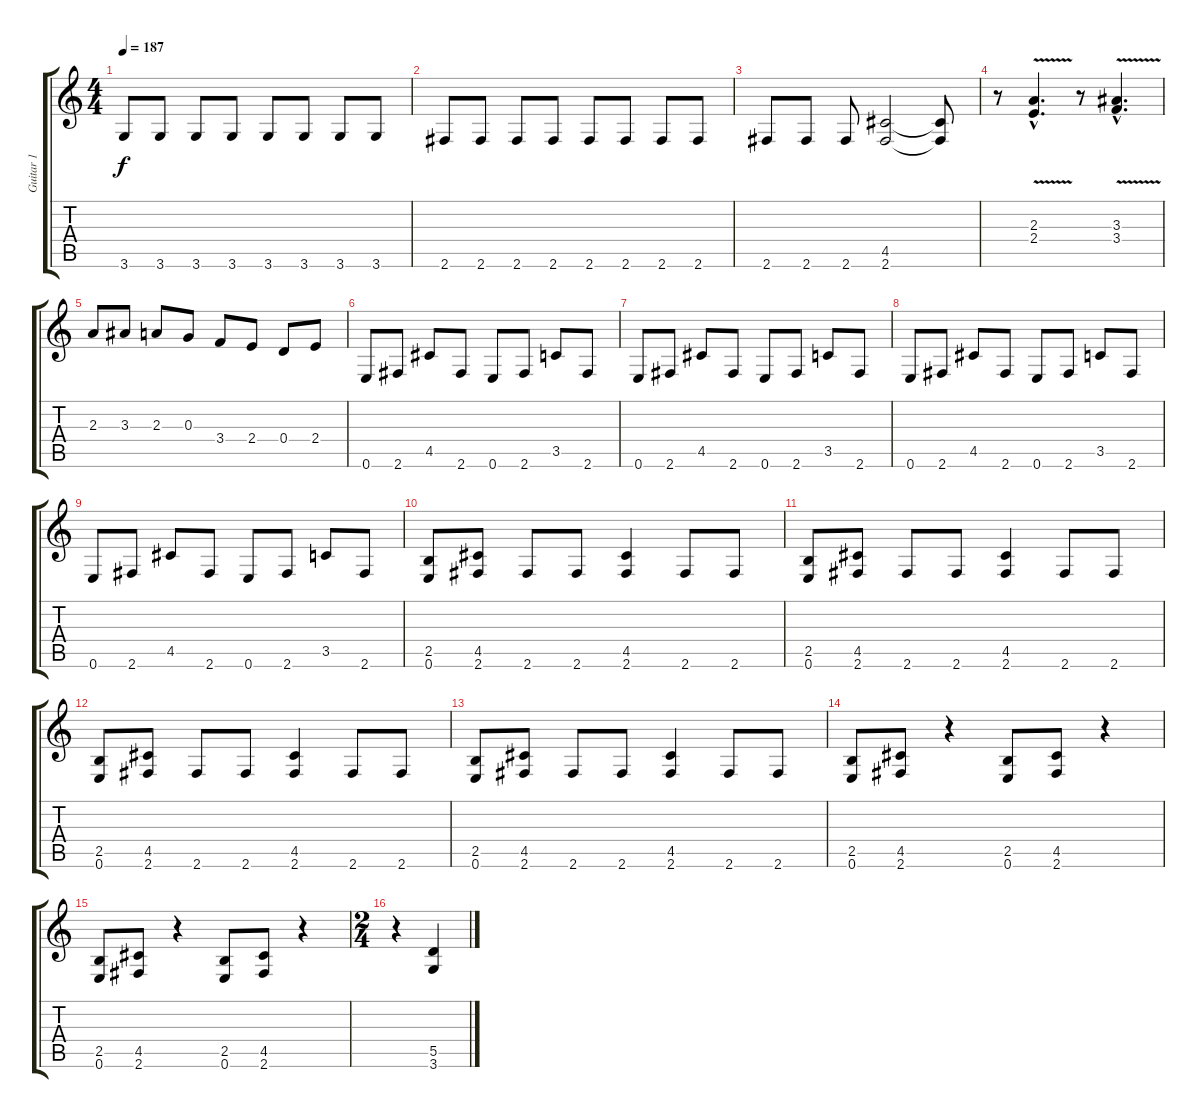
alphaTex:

\track ("Guitar 1" "Guitar 1") {instrument distortionguitar}
\staff {score tabs}
\tuning (E4 B3 G3 D3 A2 E2) {hide}
\ts (4 4)
\tempo 187
\clef g2
\ks c
3.6.8{dy f} 3.6.8 3.6.8 3.6.8 3.6.8 3.6.8 3.6.8 3.6.8 |
2.6.8 2.6.8 2.6.8 2.6.8 2.6.8 2.6.8 2.6.8 2.6.8 |
2.6.8 2.6.8 2.6.8 (4.5 2.6).2 (4.5{t} 2.6{t}).8 |
r.8 (2.3{v hac} 2.4{v hac}).4{d} r.8 (3.3{v hac} 3.4{v hac}).4{d} |
2.3.8 3.3.8 2.3.8 0.3.8 3.4.8 2.4.8 0.4.8 2.4.8 |
0.6.8 2.6.8 4.5.8 2.6.8 0.6.8 2.6.8 3.5.8 2.6.8 |
0.6.8 2.6.8 4.5.8 2.6.8 0.6.8 2.6.8 3.5.8 2.6.8 |
0.6.8 2.6.8 4.5.8 2.6.8 0.6.8 2.6.8 3.5.8 2.6.8 |
0.6.8 2.6.8 4.5.8 2.6.8 0.6.8 2.6.8 3.5.8 2.6.8 |
(2.5 0.6).8 (4.5 2.6).8 2.6.8 2.6.8 (4.5 2.6).4 2.6.8 2.6.8 |
(2.5 0.6).8 (4.5 2.6).8 2.6.8 2.6.8 (4.5 2.6).4 2.6.8 2.6.8 |
(2.5 0.6).8 (4.5 2.6).8 2.6.8 2.6.8 (4.5 2.6).4 2.6.8 2.6.8 |
(2.5 0.6).8 (4.5 2.6).8 2.6.8 2.6.8 (4.5 2.6).4 2.6.8 2.6.8 |
(2.5 0.6).8 (4.5 2.6).8 r.4 (2.5 0.6).8 (4.5 2.6).8 r.4 |
(2.5 0.6).8 (4.5 2.6).8 r.4 (2.5 0.6).8 (4.5 2.6).8 r.4 |
\ts (2 4)
r.4 (5.5 3.6).4
